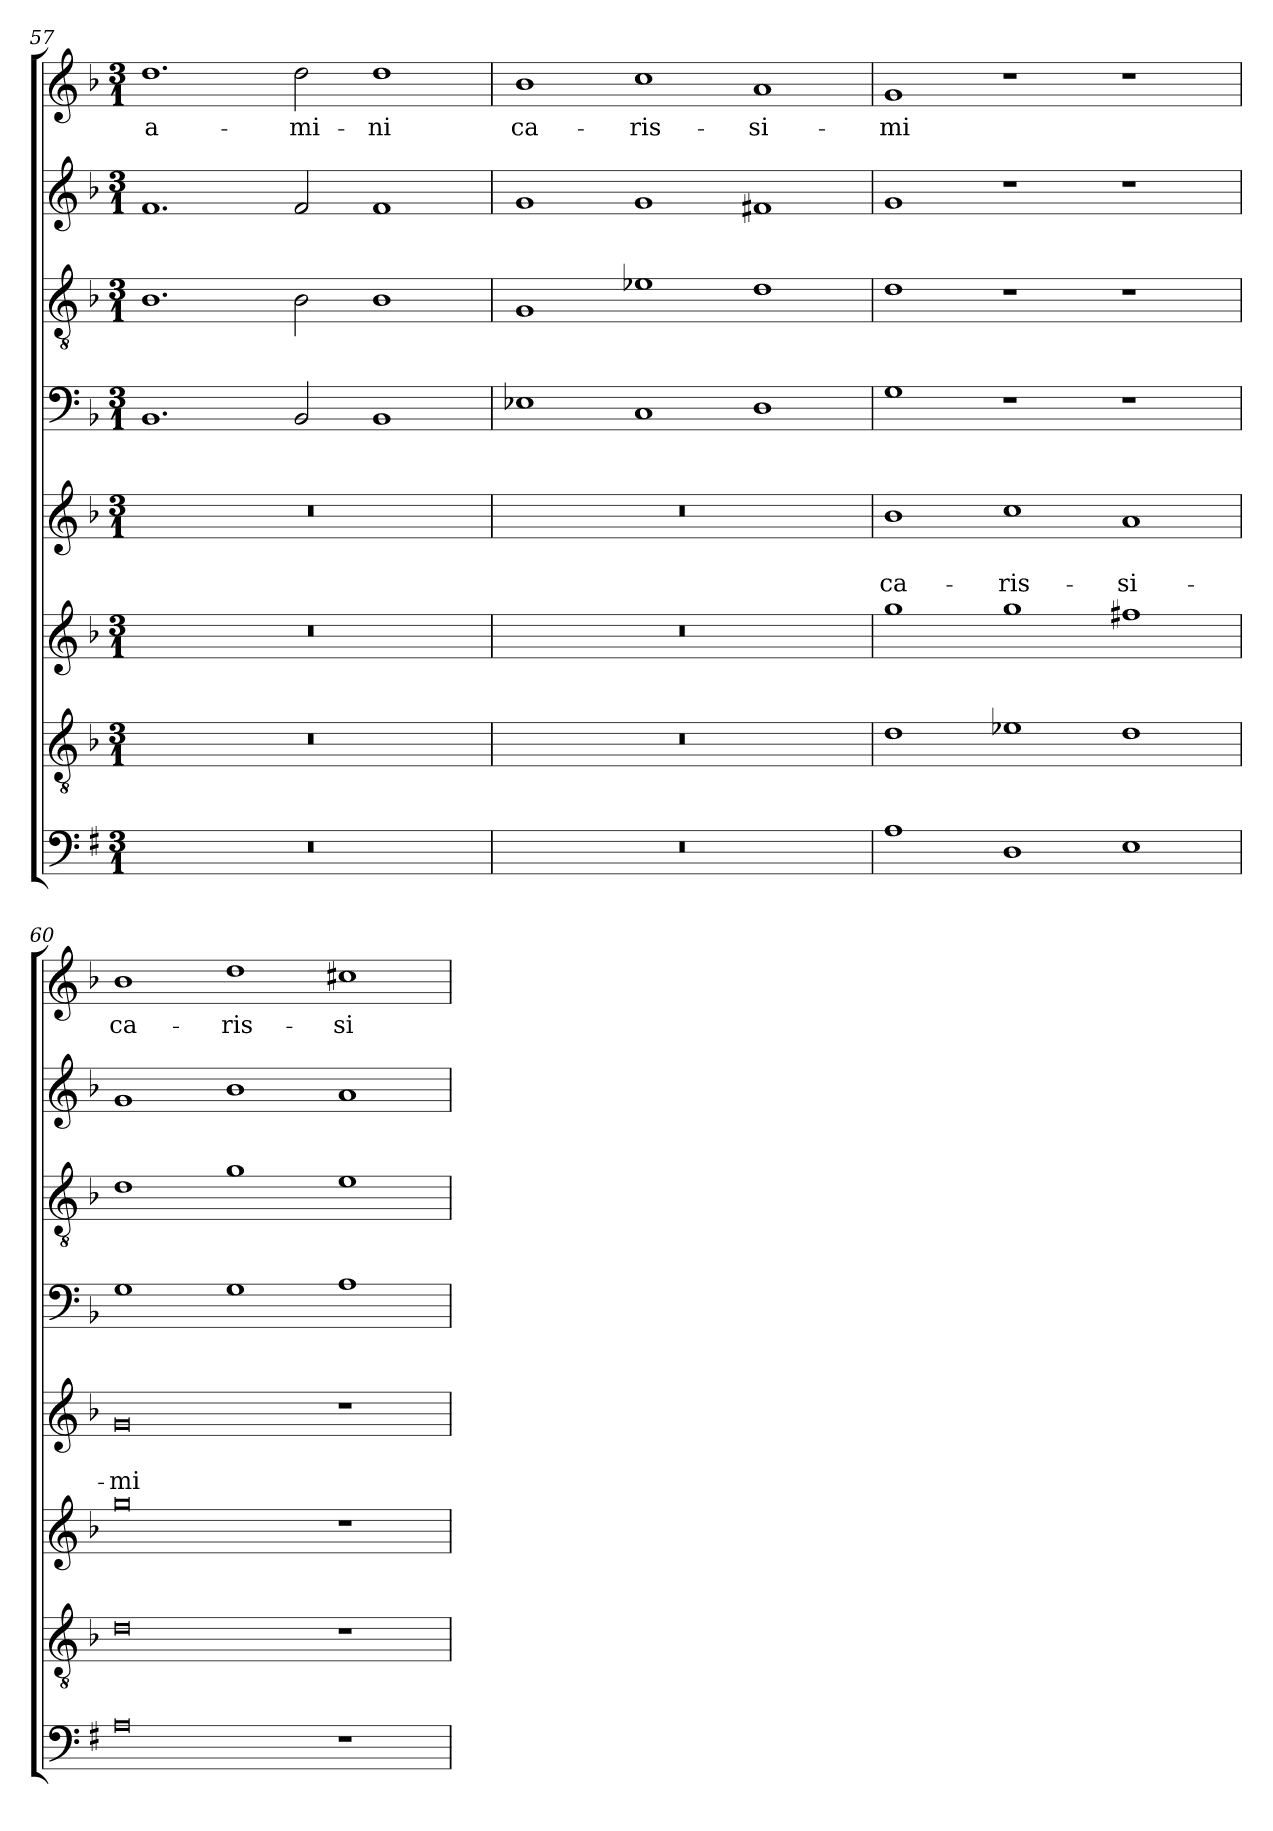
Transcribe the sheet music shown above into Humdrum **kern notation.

**kern	**kern	**kern	**kern	**text	**text	**kern	**kern	**kern	**kern	**text
*part8	*part7	*part6	*part5	*part5	*part5	*part4	*part3	*part2	*part1	*part1
*staff8	*staff7	*staff6	*staff5	*staff5	*staff5	*staff4	*staff3	*staff2	*staff1	*staff1
*clefF4	*clefGv2	*clefG2	*clefG2	*	*	*clefF4	*clefGv2	*clefG2	*clefG2	*
*ITrd1c2	*	*ITrd8c14	*	*	*	*	*	*	*	*
*k[b-]	*k[b-]	*k[b-]	*k[b-]	*	*	*k[b-]	*k[b-]	*k[b-]	*k[b-]	*
*d:	*d:	*d:	*d:	*	*	*d:	*d:	*d:	*d:	*
*M3/1	*M3/1	*M3/1	*M3/1	*	*	*M3/1	*M3/1	*M3/1	*M3/1	*
=57	=57	=57	=57	=57	=57	=57	=57	=57	=57	=57
!	!	!	!	!	!	!	!	!	!	!LO:LY:b
0.r	0.r	0.r	0.r	.	.	1.BB-	1.B-	1.f	1.dd	-a-
!	!	!	!	!	!	!	!	!	!	!LO:LY:b
.	.	.	.	.	.	2BB-/	2B-\	2f/	2dd\	-mi-
!	!	!	!	!	!	!	!	!	!	!LO:LY:b
.	.	.	.	.	.	1BB-	1B-	1f	1dd	-ni
!!LO:LB:g=z
=58	=58	=58	=58	=58	=58	=58	=58	=58	=58	=58
!	!	!	!	!	!	!	!	!	!	!LO:LY:b
0.r	0.r	0.r	0.r	.	.	1E-X	1G	1g	1b-	ca-
!	!	!	!	!	!	!	!	!	!	!LO:LY:b
.	.	.	.	.	.	1C	1e-X	1g	1cc	-ris-
!	!	!	!	!	!	!	!	!	!	!LO:LY:b
.	.	.	.	.	.	1D	1d	1f#X	1a	-si-
=59	=59	=59	=59	=59	=59	=59	=59	=59	=59	=59
!	!	!	!	!	!LO:LY:b	!	!	!	!	!LO:LY:b
1G	1d	1g	1b-	.	ca-	1G	1d	1g	1g	-mi
!	!	!	!	!	!LO:LY:b	!	!	!	!	!
1C	1e-X	1g	1cc	.	-ris-	1r	1r	1r	1r	.
!	!	!	!	!	!LO:LY:b	!	!	!	!	!
1D	1d	1f#X	1a	.	-si-	1r	1r	1r	1r	.
=60	=60	=60	=60	=60	=60	=60	=60	=60	=60	=60
!	!	!	!	!	!LO:LY:b	!	!	!	!	!LO:LY:b
0G	0d	0g	0g	.	-mi	1G	1d	1g	1b-	ca-
!	!	!	!	!	!	!	!	!	!	!LO:LY:b
.	.	.	.	.	.	1G	1g	1b-	1dd	-ris-
!	!	!	!	!	!	!	!	!	!	!LO:LY:b
1r	1r	1r	1r	.	.	1A	1e	1a	1cc#X	-si-
=	=	=	=	=	=	=	=	=	=	=
*-	*-	*-	*-	*-	*-	*-	*-	*-	*-	*-
